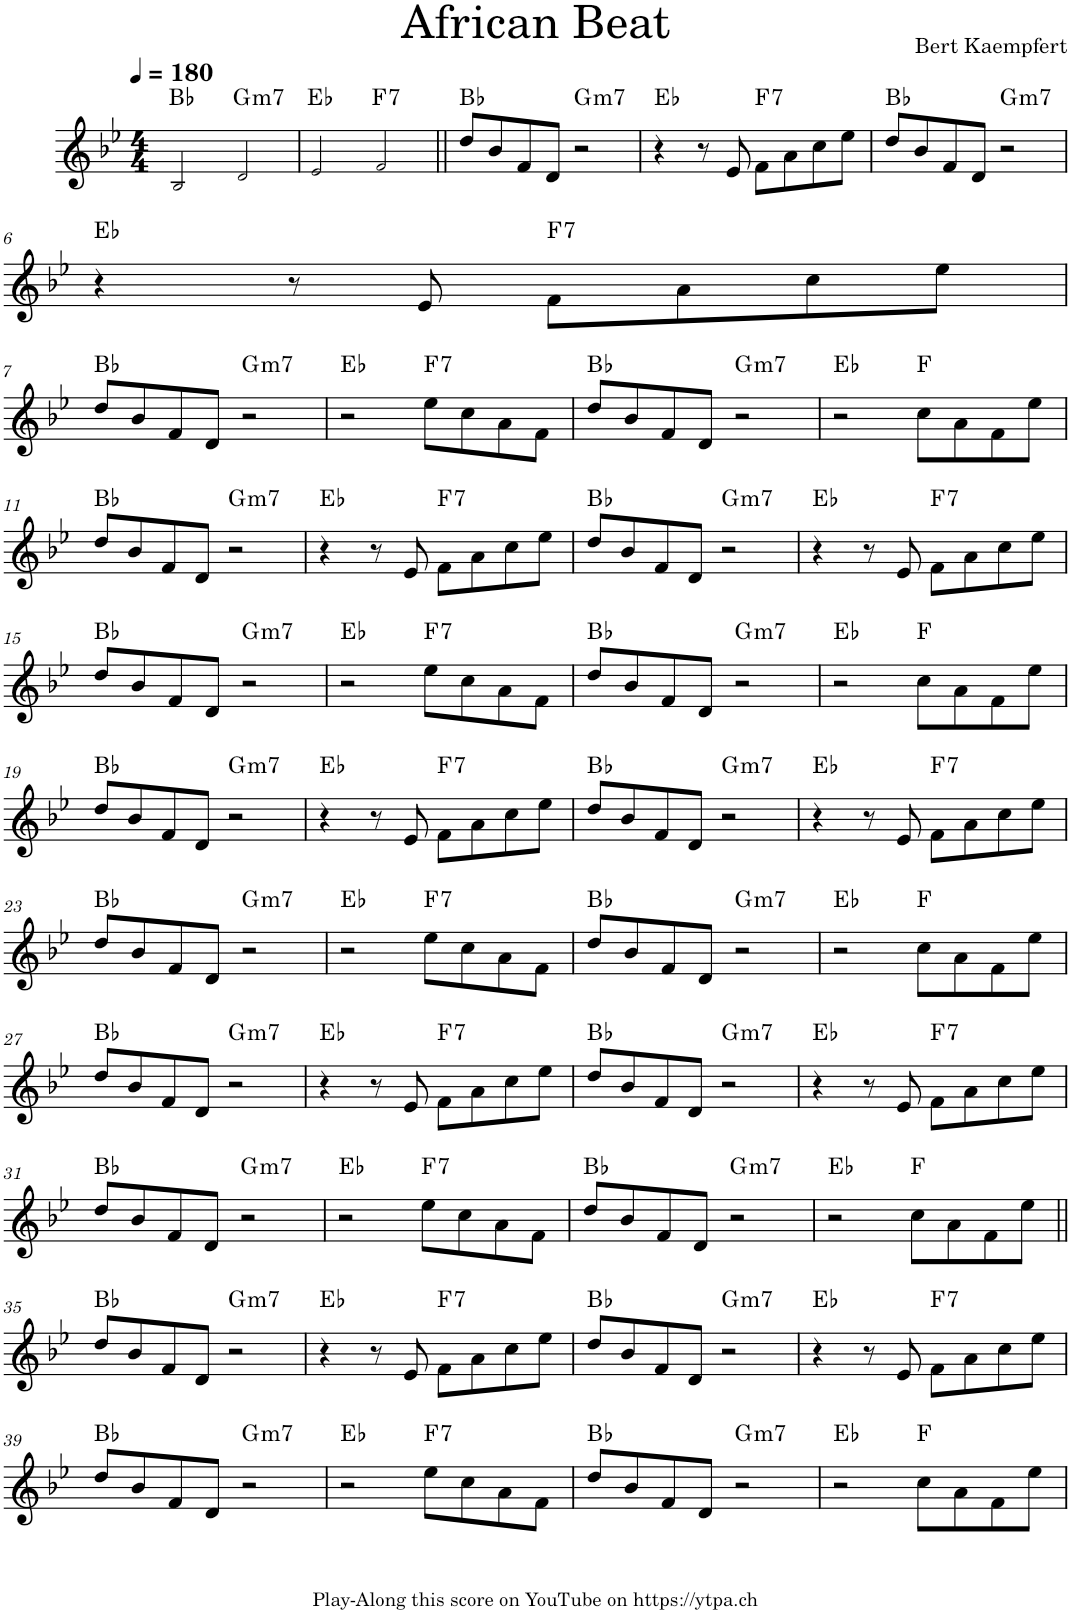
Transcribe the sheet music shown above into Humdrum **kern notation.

**kern	**harte
*part1	*part1
*staff1	*
*I"Piano	*
*I'Pno.	*
*clefG2	*
*k[b-e-]	*
*M4/4	*
*MM180	*
=1	=1
2B-!/	Bb:maj
!	!LO:H:kt=m7
2d!/	G:min7
=2	=2
2e-!/	Eb:maj
!	!LO:H:kt=7
2f!/	F:7
=3||	=3||
8dd/L	Bb:maj
8b-/	.
8f/	.
8d/J	.
!	!LO:H:kt=m7
2r	G:min7
=4	=4
4r	Eb:maj
8r	.
8e-/	.
!	!LO:H:kt=7
8f\L	F:7
8a\	.
8cc\	.
8ee-\J	.
=5	=5
8dd/L	Bb:maj
8b-/	.
8f/	.
8d/J	.
!	!LO:H:kt=m7
2r	G:min7
!!LO:LB:g=z
=6	=6
4r	Eb:maj
8r	.
8e-/	.
!	!LO:H:kt=7
8f\L	F:7
8a\	.
8cc\	.
8ee-\J	.
!!LO:LB:g=z
=7	=7
8dd/L	Bb:maj
8b-/	.
8f/	.
8d/J	.
!	!LO:H:kt=m7
2r	G:min7
=8	=8
2r	Eb:maj
!	!LO:H:kt=7
8ee-\L	F:7
8cc\	.
8a\	.
8f\J	.
=9	=9
8dd/L	Bb:maj
8b-/	.
8f/	.
8d/J	.
!	!LO:H:kt=m7
2r	G:min7
=10	=10
2r	Eb:maj
8cc\L	F:maj
8a\	.
8f\	.
8ee-\J	.
!!LO:LB:g=z
=11	=11
8dd/L	Bb:maj
8b-/	.
8f/	.
8d/J	.
!	!LO:H:kt=m7
2r	G:min7
=12	=12
4r	Eb:maj
8r	.
8e-/	.
!	!LO:H:kt=7
8f\L	F:7
8a\	.
8cc\	.
8ee-\J	.
=13	=13
8dd/L	Bb:maj
8b-/	.
8f/	.
8d/J	.
!	!LO:H:kt=m7
2r	G:min7
=14	=14
4r	Eb:maj
8r	.
8e-/	.
!	!LO:H:kt=7
8f\L	F:7
8a\	.
8cc\	.
8ee-\J	.
!!LO:LB:g=z
=15	=15
8dd/L	Bb:maj
8b-/	.
8f/	.
8d/J	.
!	!LO:H:kt=m7
2r	G:min7
=16	=16
2r	Eb:maj
!	!LO:H:kt=7
8ee-\L	F:7
8cc\	.
8a\	.
8f\J	.
=17	=17
8dd/L	Bb:maj
8b-/	.
8f/	.
8d/J	.
!	!LO:H:kt=m7
2r	G:min7
=18	=18
2r	Eb:maj
8cc\L	F:maj
8a\	.
8f\	.
8ee-\J	.
!!LO:LB:g=z
=19	=19
8dd/L	Bb:maj
8b-/	.
8f/	.
8d/J	.
!	!LO:H:kt=m7
2r	G:min7
=20	=20
4r	Eb:maj
8r	.
8e-/	.
!	!LO:H:kt=7
8f\L	F:7
8a\	.
8cc\	.
8ee-\J	.
=21	=21
8dd/L	Bb:maj
8b-/	.
8f/	.
8d/J	.
!	!LO:H:kt=m7
2r	G:min7
=22	=22
4r	Eb:maj
8r	.
8e-/	.
!	!LO:H:kt=7
8f\L	F:7
8a\	.
8cc\	.
8ee-\J	.
!!LO:LB:g=z
=23	=23
8dd/L	Bb:maj
8b-/	.
8f/	.
8d/J	.
!	!LO:H:kt=m7
2r	G:min7
=24	=24
2r	Eb:maj
!	!LO:H:kt=7
8ee-\L	F:7
8cc\	.
8a\	.
8f\J	.
=25	=25
8dd/L	Bb:maj
8b-/	.
8f/	.
8d/J	.
!	!LO:H:kt=m7
2r	G:min7
=26	=26
2r	Eb:maj
8cc\L	F:maj
8a\	.
8f\	.
8ee-\J	.
!!LO:LB:g=z
=27	=27
8dd/L	Bb:maj
8b-/	.
8f/	.
8d/J	.
!	!LO:H:kt=m7
2r	G:min7
=28	=28
4r	Eb:maj
8r	.
8e-/	.
!	!LO:H:kt=7
8f\L	F:7
8a\	.
8cc\	.
8ee-\J	.
=29	=29
8dd/L	Bb:maj
8b-/	.
8f/	.
8d/J	.
!	!LO:H:kt=m7
2r	G:min7
=30	=30
4r	Eb:maj
8r	.
8e-/	.
!	!LO:H:kt=7
8f\L	F:7
8a\	.
8cc\	.
8ee-\J	.
!!LO:LB:g=z
=31	=31
8dd/L	Bb:maj
8b-/	.
8f/	.
8d/J	.
!	!LO:H:kt=m7
2r	G:min7
=32	=32
2r	Eb:maj
!	!LO:H:kt=7
8ee-\L	F:7
8cc\	.
8a\	.
8f\J	.
=33	=33
8dd/L	Bb:maj
8b-/	.
8f/	.
8d/J	.
!	!LO:H:kt=m7
2r	G:min7
=34	=34
2r	Eb:maj
8cc\L	F:maj
8a\	.
8f\	.
8ee-\J	.
!!LO:LB:g=z
=35||	=35||
8dd/L	Bb:maj
8b-/	.
8f/	.
8d/J	.
!	!LO:H:kt=m7
2r	G:min7
=36	=36
4r	Eb:maj
8r	.
8e-/	.
!	!LO:H:kt=7
8f\L	F:7
8a\	.
8cc\	.
8ee-\J	.
=37	=37
8dd/L	Bb:maj
8b-/	.
8f/	.
8d/J	.
!	!LO:H:kt=m7
2r	G:min7
=38	=38
4r	Eb:maj
8r	.
8e-/	.
!	!LO:H:kt=7
8f\L	F:7
8a\	.
8cc\	.
8ee-\J	.
!!LO:LB:g=z
=39	=39
8dd/L	Bb:maj
8b-/	.
8f/	.
8d/J	.
!	!LO:H:kt=m7
2r	G:min7
=40	=40
2r	Eb:maj
!	!LO:H:kt=7
8ee-\L	F:7
8cc\	.
8a\	.
8f\J	.
=41	=41
8dd/L	Bb:maj
8b-/	.
8f/	.
8d/J	.
!	!LO:H:kt=m7
2r	G:min7
=42	=42
2r	Eb:maj
8cc\L	F:maj
8a\	.
8f\	.
8ee-\J	.
=	=
*-	*-
